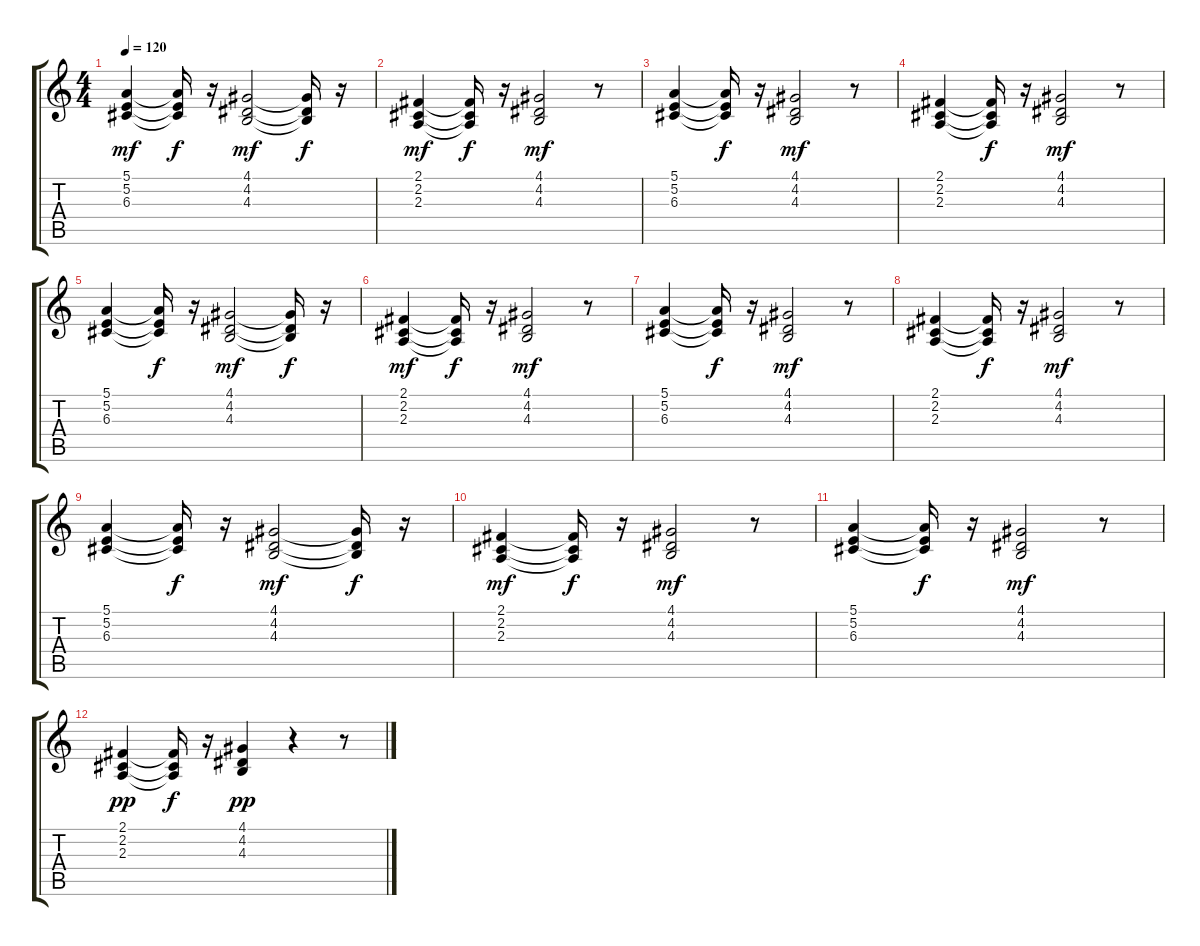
\track "" {instrument synthstrings1}
\staff {score tabs}
\tuning (E4 B3 G3 D3 A2 E2) {hide}
\ts (4 4)
\tempo 120
\clef g2
\ks c
(5.1 5.2 6.3).4{dy mf} (5.1{t} 5.2{t} 6.3{t}).16{dy f} r.16 (4.1 4.2 4.3).2{dy mf} (4.1{t} 4.2{t} 4.3{t}).16{dy f} r.16 |
(2.1 2.2 2.3).4{dy mf} (2.1{t} 2.2{t} 2.3{t}).16{dy f} r.16 (4.1 4.2 4.3).2{dy mf} r.8 |
(5.1 5.2 6.3).4 (5.1{t} 5.2{t} 6.3{t}).16{dy f} r.16 (4.1 4.2 4.3).2{dy mf} r.8 |
(2.1 2.2 2.3).4 (2.1{t} 2.2{t} 2.3{t}).16{dy f} r.16 (4.1 4.2 4.3).2{dy mf} r.8 |
(5.1 5.2 6.3).4 (5.1{t} 5.2{t} 6.3{t}).16{dy f} r.16 (4.1 4.2 4.3).2{dy mf} (4.1{t} 4.2{t} 4.3{t}).16{dy f} r.16 |
(2.1 2.2 2.3).4{dy mf} (2.1{t} 2.2{t} 2.3{t}).16{dy f} r.16 (4.1 4.2 4.3).2{dy mf} r.8 |
(5.1 5.2 6.3).4 (5.1{t} 5.2{t} 6.3{t}).16{dy f} r.16 (4.1 4.2 4.3).2{dy mf} r.8 |
(2.1 2.2 2.3).4 (2.1{t} 2.2{t} 2.3{t}).16{dy f} r.16 (4.1 4.2 4.3).2{dy mf} r.8 |
(5.1 5.2 6.3).4 (5.1{t} 5.2{t} 6.3{t}).16{dy f} r.16 (4.1 4.2 4.3).2{dy mf} (4.1{t} 4.2{t} 4.3{t}).16{dy f} r.16 |
(2.1 2.2 2.3).4{dy mf} (2.1{t} 2.2{t} 2.3{t}).16{dy f} r.16 (4.1 4.2 4.3).2{dy mf} r.8 |
(5.1 5.2 6.3).4 (5.1{t} 5.2{t} 6.3{t}).16{dy f} r.16 (4.1 4.2 4.3).2{dy mf} r.8 |
(2.1 2.2 2.3).4{dy pp} (2.1{t} 2.2{t} 2.3{t}).16{dy f} r.16 (4.1 4.2 4.3).4{dy pp} r.4 r.8
